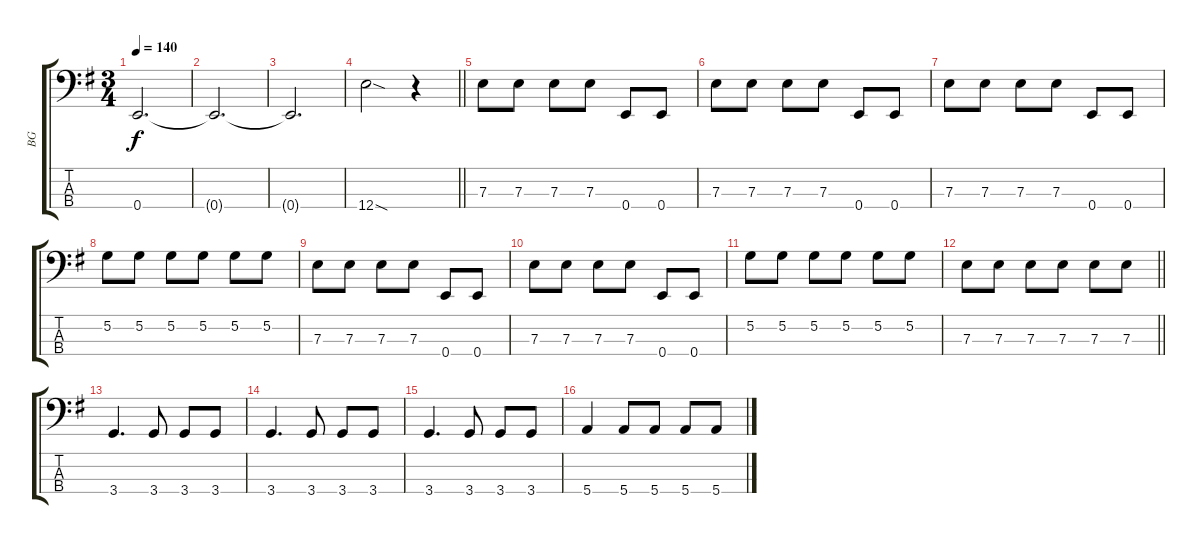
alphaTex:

\track ("BG" "BG") {instrument electricbasspick}
\staff {score tabs}
\tuning (G2 D2 A1 E1) {hide}
\ts (3 4)
\tempo 140
\clef f4
\ks eminor
0.4.2{d dy f} |
0.4{t}.2{d} |
0.4{t}.2{d} |
\barLineRight lightlight
12.4{sod}.2 r.4 |
7.3.8 7.3.8 7.3.8 7.3.8 0.4.8 0.4.8 |
7.3.8 7.3.8 7.3.8 7.3.8 0.4.8 0.4.8 |
7.3.8 7.3.8 7.3.8 7.3.8 0.4.8 0.4.8 |
5.2.8 5.2.8 5.2.8 5.2.8 5.2.8 5.2.8 |
7.3.8 7.3.8 7.3.8 7.3.8 0.4.8 0.4.8 |
7.3.8 7.3.8 7.3.8 7.3.8 0.4.8 0.4.8 |
5.2.8 5.2.8 5.2.8 5.2.8 5.2.8 5.2.8 |
\barLineRight lightlight
7.3.8 7.3.8 7.3.8 7.3.8 7.3.8 7.3.8 |
3.4.4{d} 3.4.8 3.4.8 3.4.8 |
3.4.4{d} 3.4.8 3.4.8 3.4.8 |
3.4.4{d} 3.4.8 3.4.8 3.4.8 |
5.4.4 5.4.8 5.4.8 5.4.8 5.4.8
